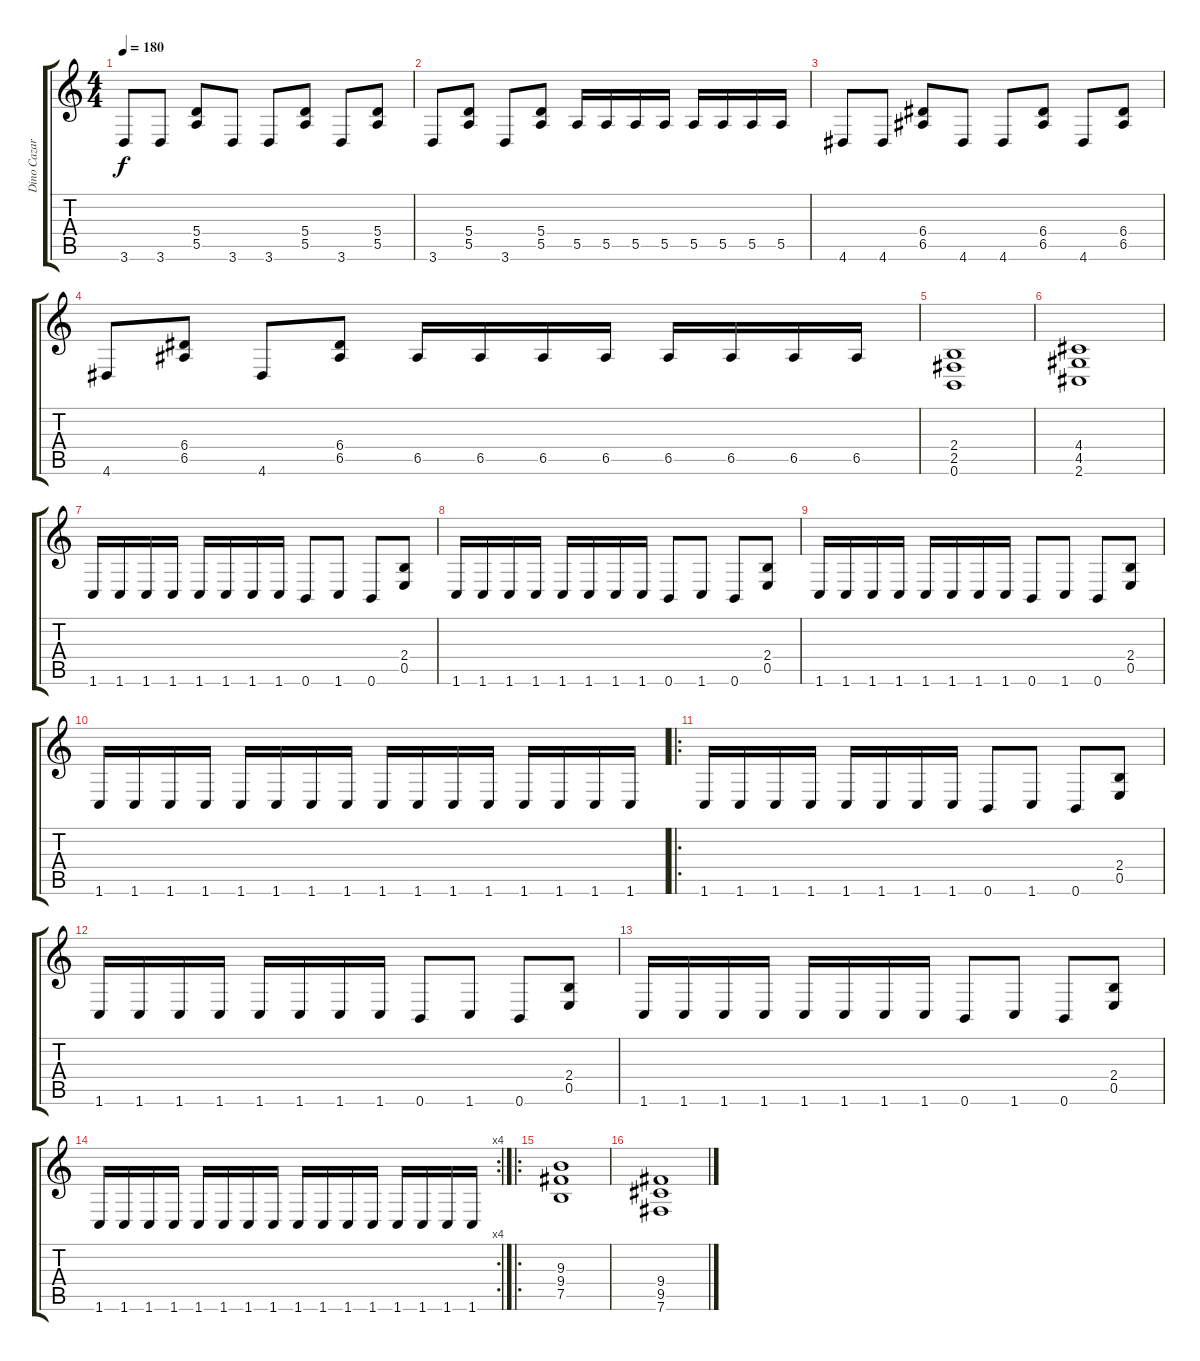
\track ("Dino Cazares" "Dino Cazar") {instrument distortionguitar}
\staff {score tabs}
\tuning (B3 Gb3 D3 A2 E2 B1) {hide}
\ts (4 4)
\tempo 180
\clef g2
\ks c
3.6.8{dy f} 3.6.8 (5.4 5.5).8 3.6.8 3.6.8 (5.4 5.5).8 3.6.8 (5.4 5.5).8 |
3.6.8 (5.4 5.5).8 3.6.8 (5.4 5.5).8 5.5.16 5.5.16 5.5.16 5.5.16 5.5.16 5.5.16 5.5.16 5.5.16 |
4.6.8 4.6.8 (6.4 6.5).8 4.6.8 4.6.8 (6.4 6.5).8 4.6.8 (6.4 6.5).8 |
4.6.8 (6.4 6.5).8 4.6.8 (6.4 6.5).8 6.5.16 6.5.16 6.5.16 6.5.16 6.5.16 6.5.16 6.5.16 6.5.16 |
(2.4 2.5 0.6).1 |
(4.4 4.5 2.6).1 |
1.6.16 1.6.16 1.6.16 1.6.16 1.6.16 1.6.16 1.6.16 1.6.16 0.6.8 1.6.8 0.6.8 (2.4 0.5).8 |
1.6.16 1.6.16 1.6.16 1.6.16 1.6.16 1.6.16 1.6.16 1.6.16 0.6.8 1.6.8 0.6.8 (2.4 0.5).8 |
1.6.16 1.6.16 1.6.16 1.6.16 1.6.16 1.6.16 1.6.16 1.6.16 0.6.8 1.6.8 0.6.8 (2.4 0.5).8 |
1.6.16 1.6.16 1.6.16 1.6.16 1.6.16 1.6.16 1.6.16 1.6.16 1.6.16 1.6.16 1.6.16 1.6.16 1.6.16 1.6.16 1.6.16 1.6.16 |
\ro
1.6.16 1.6.16 1.6.16 1.6.16 1.6.16 1.6.16 1.6.16 1.6.16 0.6.8 1.6.8 0.6.8 (2.4 0.5).8 |
1.6.16 1.6.16 1.6.16 1.6.16 1.6.16 1.6.16 1.6.16 1.6.16 0.6.8 1.6.8 0.6.8 (2.4 0.5).8 |
1.6.16 1.6.16 1.6.16 1.6.16 1.6.16 1.6.16 1.6.16 1.6.16 0.6.8 1.6.8 0.6.8 (2.4 0.5).8 |
\rc 4
1.6.16 1.6.16 1.6.16 1.6.16 1.6.16 1.6.16 1.6.16 1.6.16 1.6.16 1.6.16 1.6.16 1.6.16 1.6.16 1.6.16 1.6.16 1.6.16 |
\ro
(9.3 9.4 7.5).1 |
(9.4 9.5 7.6).1
